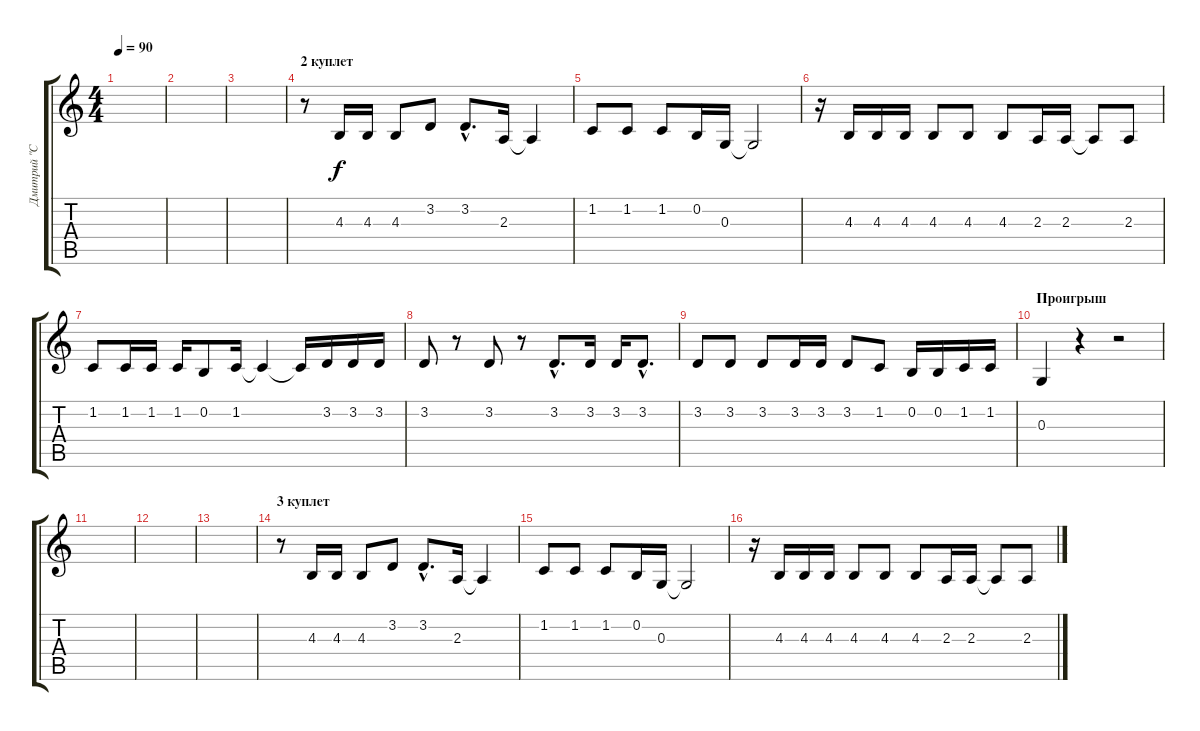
\track ("Дмитрий \"Сид\" Спирин" "Дмитрий \"С") {instrument clarinet}
\staff {score tabs}
\tuning (E4 B3 G3 D3 A2 E2) {hide}
\ts (4 4)
\tempo 90
\clef g2
\ks c
|
|
|
\section ("" "2 куплет")
r.8 4.3.16 4.3.16 4.3.8 3.2.8 3.2{hac}.8{d} 2.3.16 2.3{t}.4 |
1.2.8 1.2.8 1.2.8 0.2.16 0.3.16 0.3{t}.2 |
r.16 4.3.16 4.3.16 4.3.16 4.3.8 4.3.8 4.3.8 2.3.16 2.3.16 2.3{t}.8 2.3.8 |
1.2.8 1.2.16 1.2.16 1.2.16 0.2.8 1.2.16 1.2{t}.4 1.2{t}.16 3.2.16 3.2.16 3.2.16 |
3.2.8 r.8 3.2.8 r.8 3.2{hac}.8{d} 3.2.16 3.2.16 3.2{hac}.8{d} |
3.2.8 3.2.8 3.2.8 3.2.16 3.2.16 3.2.8 1.2.8 0.2.16 0.2.16 1.2.16 1.2.16 |
\section ("" "Проигрыш")
0.3.4 r.4 r.2 |
|
|
|
\section ("" "3 куплет")
r.8 4.3.16 4.3.16 4.3.8 3.2.8 3.2{hac}.8{d} 2.3.16 2.3{t}.4 |
1.2.8 1.2.8 1.2.8 0.2.16 0.3.16 0.3{t}.2 |
r.16 4.3.16 4.3.16 4.3.16 4.3.8 4.3.8 4.3.8 2.3.16 2.3.16 2.3{t}.8 2.3.8
